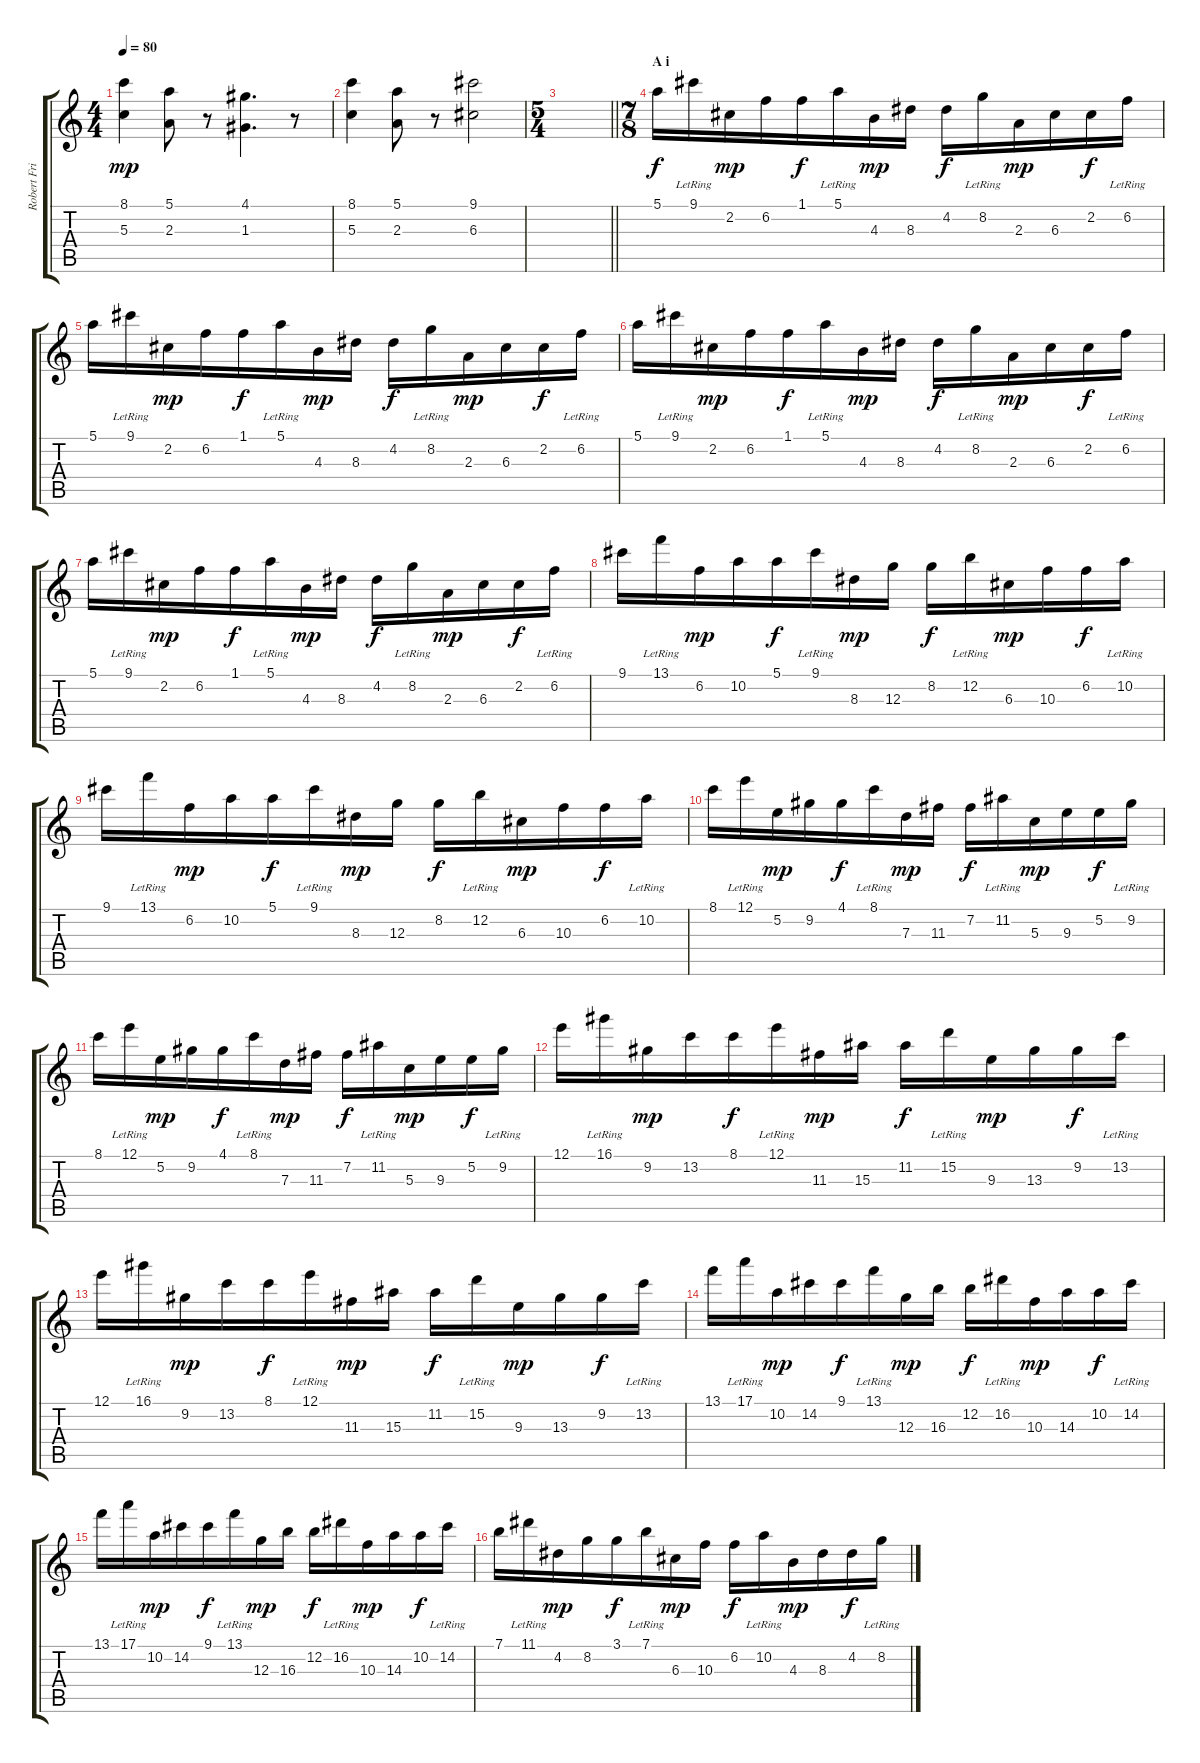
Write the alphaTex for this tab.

\track ("Robert Fripp (Guitar / Soundscapes)" "Robert Fri") {instrument acousticguitarsteel}
\staff {score tabs}
\tuning (E4 B3 G3 D3 A2 E2) {hide}
\ts (4 4)
\tempo 80
\clef g2
\ks c
(8.1 5.3).4{dy mp} (5.1 2.3).8 r.8 (4.1 1.3).4{d} r.8 |
(8.1 5.3).4 (5.1 2.3).8 r.8 (9.1 6.3).2 |
\ts (5 4)
\barLineRight lightlight
|
\ts (7 8)
\section ("" "A i")
5.1.16{dy f volume 13 instrument electricguitarjazz} 9.1{lr}.16 2.2.16{dy mp} 6.2.16 1.1.16{dy f} 5.1{lr}.16 4.3.16{dy mp} 8.3.16 4.2.16{dy f} 8.2{lr}.16 2.3.16{dy mp} 6.3.16 2.2.16{dy f} 6.2{lr}.16 |
5.1.16 9.1{lr}.16 2.2.16{dy mp} 6.2.16 1.1.16{dy f} 5.1{lr}.16 4.3.16{dy mp} 8.3.16 4.2.16{dy f} 8.2{lr}.16 2.3.16{dy mp} 6.3.16 2.2.16{dy f} 6.2{lr}.16 |
5.1.16 9.1{lr}.16 2.2.16{dy mp} 6.2.16 1.1.16{dy f} 5.1{lr}.16 4.3.16{dy mp} 8.3.16 4.2.16{dy f} 8.2{lr}.16 2.3.16{dy mp} 6.3.16 2.2.16{dy f} 6.2{lr}.16 |
5.1.16 9.1{lr}.16 2.2.16{dy mp} 6.2.16 1.1.16{dy f} 5.1{lr}.16 4.3.16{dy mp} 8.3.16 4.2.16{dy f} 8.2{lr}.16 2.3.16{dy mp} 6.3.16 2.2.16{dy f} 6.2{lr}.16 |
9.1.16 13.1{lr}.16 6.2.16{dy mp} 10.2.16 5.1.16{dy f} 9.1{lr}.16 8.3.16{dy mp} 12.3.16 8.2.16{dy f} 12.2{lr}.16 6.3.16{dy mp} 10.3.16 6.2.16{dy f} 10.2{lr}.16 |
9.1.16 13.1{lr}.16 6.2.16{dy mp} 10.2.16 5.1.16{dy f} 9.1{lr}.16 8.3.16{dy mp} 12.3.16 8.2.16{dy f} 12.2{lr}.16 6.3.16{dy mp} 10.3.16 6.2.16{dy f} 10.2{lr}.16 |
8.1.16 12.1{lr}.16 5.2.16{dy mp} 9.2.16 4.1.16{dy f} 8.1{lr}.16 7.3.16{dy mp} 11.3.16 7.2.16{dy f} 11.2{lr}.16 5.3.16{dy mp} 9.3.16 5.2.16{dy f} 9.2{lr}.16 |
8.1.16 12.1{lr}.16 5.2.16{dy mp} 9.2.16 4.1.16{dy f} 8.1{lr}.16 7.3.16{dy mp} 11.3.16 7.2.16{dy f} 11.2{lr}.16 5.3.16{dy mp} 9.3.16 5.2.16{dy f} 9.2{lr}.16 |
12.1.16 16.1{lr}.16 9.2.16{dy mp} 13.2.16 8.1.16{dy f} 12.1{lr}.16 11.3.16{dy mp} 15.3.16 11.2.16{dy f} 15.2{lr}.16 9.3.16{dy mp} 13.3.16 9.2.16{dy f} 13.2{lr}.16 |
12.1.16 16.1{lr}.16 9.2.16{dy mp} 13.2.16 8.1.16{dy f} 12.1{lr}.16 11.3.16{dy mp} 15.3.16 11.2.16{dy f} 15.2{lr}.16 9.3.16{dy mp} 13.3.16 9.2.16{dy f} 13.2{lr}.16 |
13.1.16 17.1{lr}.16 10.2.16{dy mp} 14.2.16 9.1.16{dy f} 13.1{lr}.16 12.3.16{dy mp} 16.3.16 12.2.16{dy f} 16.2{lr}.16 10.3.16{dy mp} 14.3.16 10.2.16{dy f} 14.2{lr}.16 |
13.1.16 17.1{lr}.16 10.2.16{dy mp} 14.2.16 9.1.16{dy f} 13.1{lr}.16 12.3.16{dy mp} 16.3.16 12.2.16{dy f} 16.2{lr}.16 10.3.16{dy mp} 14.3.16 10.2.16{dy f} 14.2{lr}.16 |
7.1.16 11.1{lr}.16 4.2.16{dy mp} 8.2.16 3.1.16{dy f} 7.1{lr}.16 6.3.16{dy mp} 10.3.16 6.2.16{dy f} 10.2{lr}.16 4.3.16{dy mp} 8.3.16 4.2.16{dy f} 8.2{lr}.16
